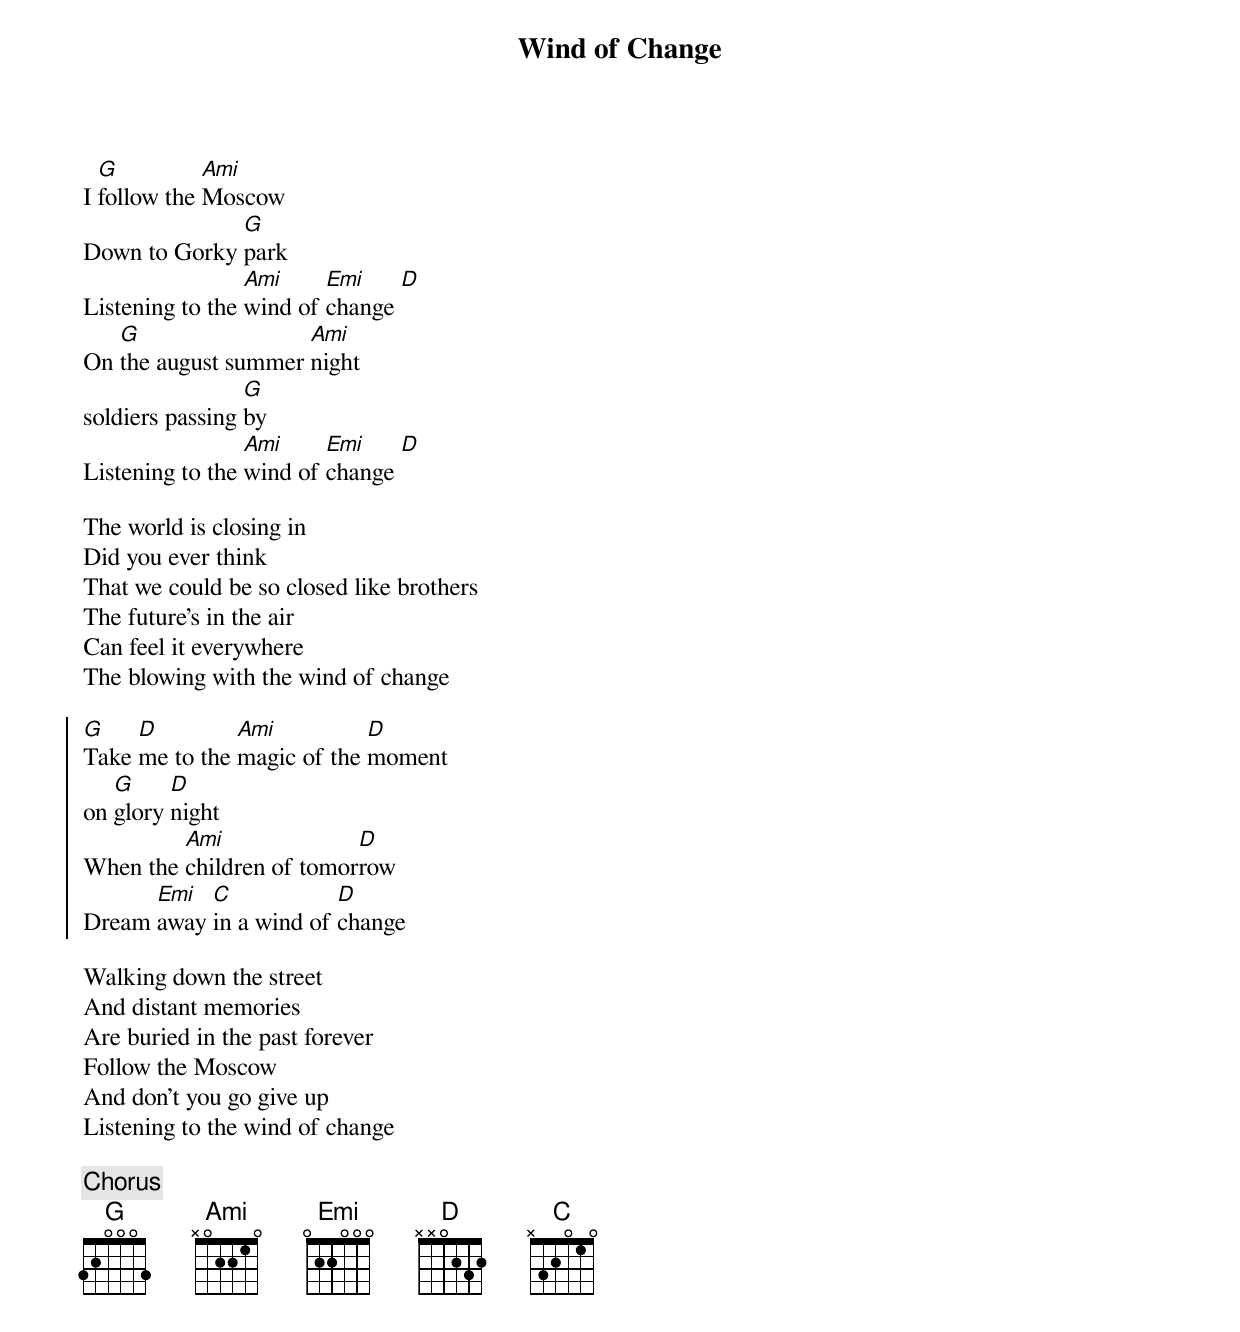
{title: Wind of Change}
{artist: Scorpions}
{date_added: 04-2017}
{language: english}
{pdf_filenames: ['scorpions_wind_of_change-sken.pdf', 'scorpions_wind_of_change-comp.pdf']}
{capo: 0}
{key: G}
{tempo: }
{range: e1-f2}
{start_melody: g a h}


{start_of_verse}
I [G]follow the [Ami]Moscow
Down to Gorky [G]park
Listening to the [Ami]wind of [Emi]change [D]
On [G]the august summer [Ami]night
soldiers passing [G]by
Listening to the [Ami]wind of [Emi]change [D]
{end_of_verse}

{start_of_verse}
The world is closing in
Did you ever think
That we could be so closed like brothers
The future's in the air
Can feel it everywhere
The blowing with the wind of change
{end_of_verse}

{start_of_chorus}
[G]Take [D]me to the [Ami]magic of the [D]moment
on [G]glory [D]night
When the [Ami]children of tomor[D]row
Dream [Emi]away [C]in a wind of [D]change
{end_of_chorus}

{start_of_verse}
Walking down the street
And distant memories
Are buried in the past forever
Follow the Moscow
And don't you go give up
Listening to the wind of change
{end_of_verse}

{chorus}
